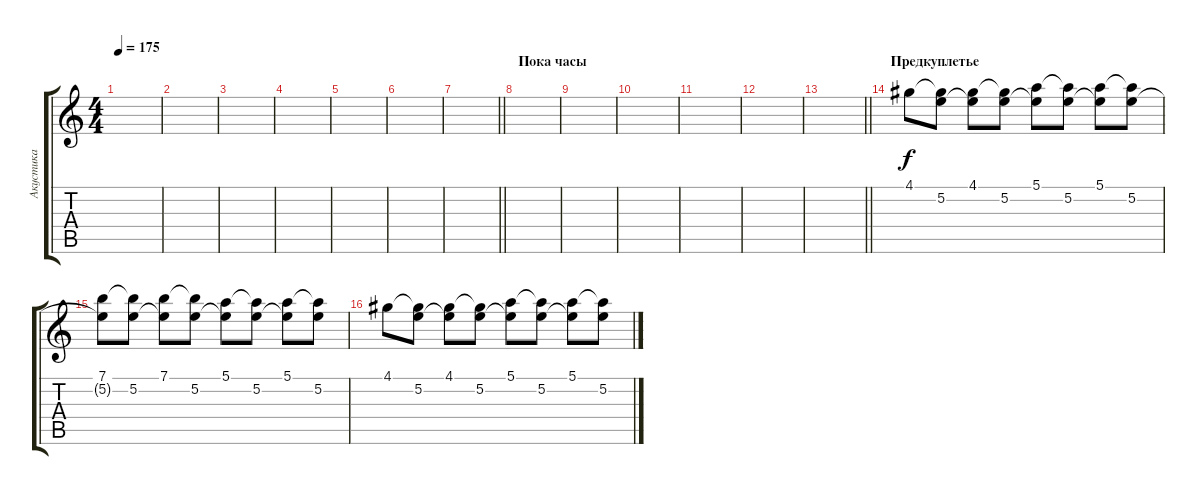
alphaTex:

\track (" Акустика" " Акустика") {instrument acousticguitarsteel}
\staff {score tabs}
\tuning (E4 B3 G3 D3 A2 E2) {hide}
\ts (4 4)
\tempo 175
\clef g2
\ks c
|
|
|
|
|
|
\barLineRight lightlight
|
\section ("" "Пока часы")
|
|
|
|
|
\barLineRight lightlight
|
\section ("" "Предкуплетье")
4.1.8 (4.1{t} 5.2).8 (4.1 5.2{t}).8 (4.1{t} 5.2).8 (5.1 5.2{t}).8 (5.1{t} 5.2).8 (5.1 5.2{t}).8 (5.1{t} 5.2).8 |
(7.1 5.2{t}).8 (7.1{t} 5.2).8 (7.1 5.2{t}).8 (7.1{t} 5.2).8 (5.1 5.2{t}).8 (5.1{t} 5.2).8 (5.1 5.2{t}).8 (5.1{t} 5.2).8 |
4.1.8 (4.1{t} 5.2).8 (4.1 5.2{t}).8 (4.1{t} 5.2).8 (5.1 5.2{t}).8 (5.1{t} 5.2).8 (5.1 5.2{t}).8 (5.1{t} 5.2).8
